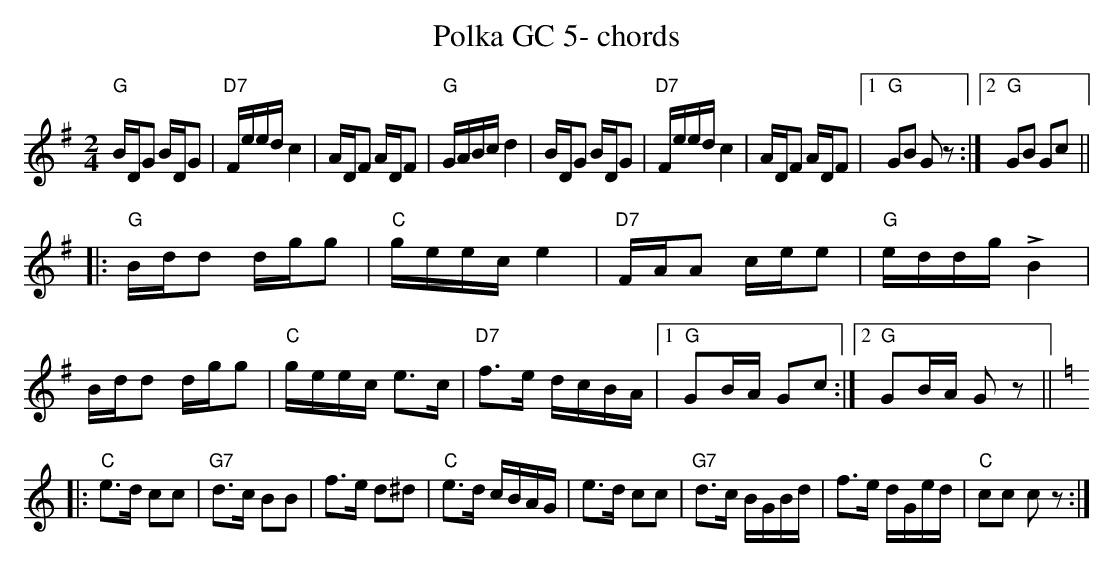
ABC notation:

X:1
T:Polka GC 5- chords
M:2/4
L:1/16
K:G %%MIDI gchordon
"G"BDG2 BDG2 | "D7"Feedc4 | ADF2 ADF2 | "G"GABcd4 | BDG2 BDG2 | "D7"Feedc4 | ADF2 ADF2 |1 "G"G2B2 G2z2 :|2 "G"G2B2 G2c2 ||
|: "G"Bdd2 dgg2 | "C"geece4 | "D7"FAA2 cee2 | "G"eddg !>!B4 | Bdd2 dgg2 | "C"geec e3c | "D7"f3e dcBA |1 "G"G2BA G2c2 :|2 "G"G2BA G2z2 || [K:C]
|: "C"e3d c2c2 | "G7"d3c B2B2 | f3e d2^d2 | "C"e3d cBAG | e3d c2c2 | "G7"d3c BGBd | f3e dGed | "C"c2c2 c2z2 :|
